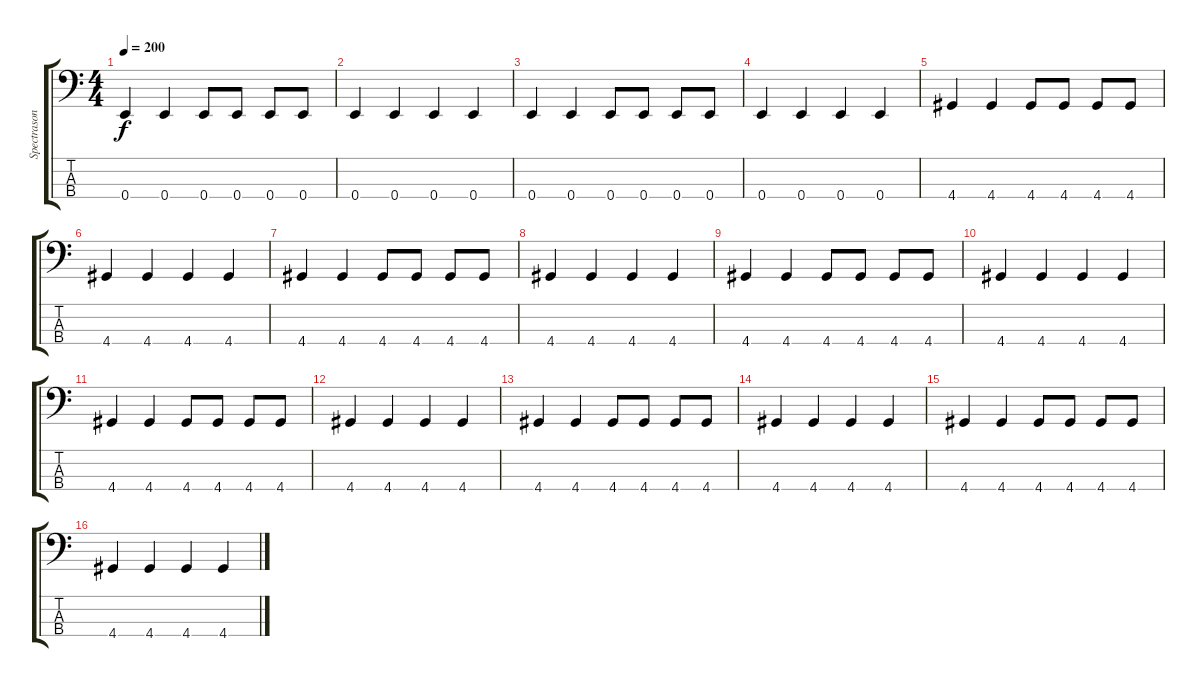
\track ("Spectrasonics Omnisphere" "Spectrason") {instrument synthbass1}
\staff {score tabs}
\tuning (G2 D2 A1 E1) {hide}
\ts (4 4)
\tempo 200
\clef f4
\ks c
0.4.4{dy f} 0.4.4 0.4.8 0.4.8 0.4.8 0.4.8 |
0.4.4 0.4.4 0.4.4 0.4.4 |
0.4.4 0.4.4 0.4.8 0.4.8 0.4.8 0.4.8 |
0.4.4 0.4.4 0.4.4 0.4.4 |
4.4.4 4.4.4 4.4.8 4.4.8 4.4.8 4.4.8 |
4.4.4 4.4.4 4.4.4 4.4.4 |
4.4.4 4.4.4 4.4.8 4.4.8 4.4.8 4.4.8 |
4.4.4 4.4.4 4.4.4 4.4.4 |
4.4.4 4.4.4 4.4.8 4.4.8 4.4.8 4.4.8 |
4.4.4 4.4.4 4.4.4 4.4.4 |
4.4.4 4.4.4 4.4.8 4.4.8 4.4.8 4.4.8 |
4.4.4 4.4.4 4.4.4 4.4.4 |
4.4.4 4.4.4 4.4.8 4.4.8 4.4.8 4.4.8 |
4.4.4 4.4.4 4.4.4 4.4.4 |
4.4.4 4.4.4 4.4.8 4.4.8 4.4.8 4.4.8 |
4.4.4 4.4.4 4.4.4 4.4.4
